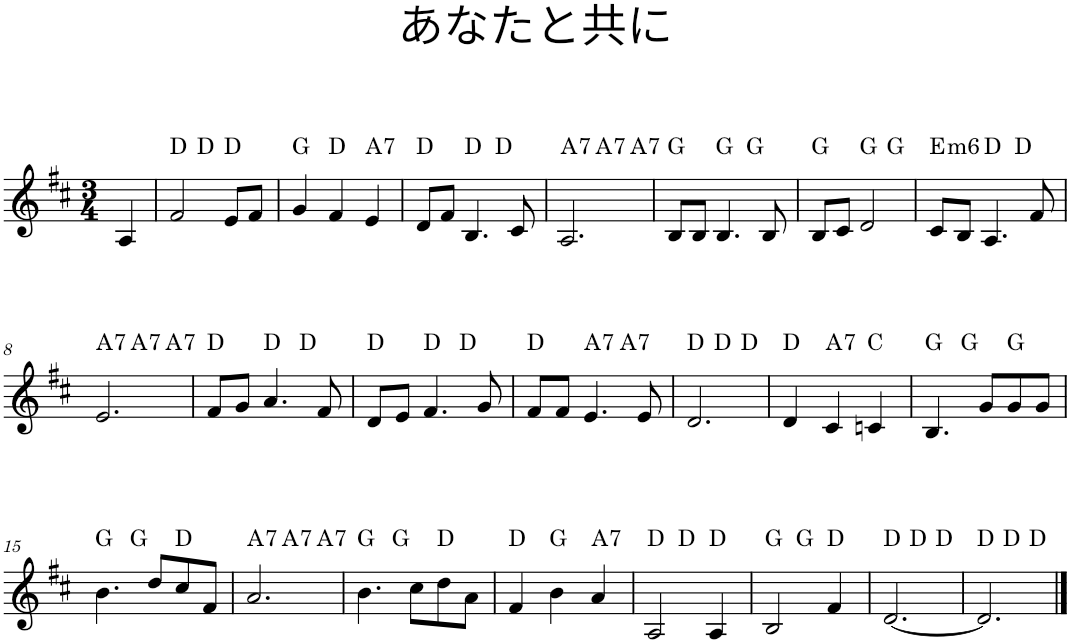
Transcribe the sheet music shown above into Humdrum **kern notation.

**kern	**harte
*part1	*part1
*staff1	*
*I"Piano	*
*I'Pno.	*
*clefG2	*
*k[f#c#]	*
*M3/4	*
=	=
4A/	.
=1	=1
*^	*
2f#/	4ryy	D:maj
.	2ryy	D:maj
8e/L	.	D:maj
8f#/J	.	.
*v	*v	*
=2	=2
4g/	G:maj
4f#/	D:maj
!	!LO:H:kt=7
4e/	A:7
=3	=3
*^	*
8d/L	2ryy	D:maj
8f#/J	.	.
4.B/	.	D:maj
.	4ryy	D:maj
8c#/	.	.
=4	=4	=4
!	!	!LO:H:kt=7
*	*^	*
2.A/	4ryy	2ryy	A:7
!	!	!	!LO:H:kt=7
.	2ryy	.	A:7
!	!	!	!LO:H:kt=7
.	.	4ryy	A:7
*	*v	*v	*
=5	=5	=5
8B/L	2ryy	G:maj
8B/J	.	.
4.B/	.	G:maj
.	4ryy	G:maj
8B/	.	.
=6	=6	=6
8B/L	2ryy	G:maj
8c#/J	.	.
2d/	.	G:maj
.	4ryy	G:maj
=7	=7	=7
!	!	!LO:H:kt=m6
8c#/L	2ryy	E:min6
8B/J	.	.
4.A/	.	D:maj
.	4ryy	D:maj
8f#/	.	.
!!LO:LB:g=z	!!
=8	=8	=8
!	!	!LO:H:kt=7
*	*^	*
2.e/	4ryy	2ryy	A:7
!	!	!	!LO:H:kt=7
.	2ryy	.	A:7
!	!	!	!LO:H:kt=7
.	.	4ryy	A:7
*	*v	*v	*
=9	=9	=9
8f#/L	2ryy	D:maj
8g/J	.	.
4.a/	.	D:maj
.	4ryy	D:maj
8f#/	.	.
=10	=10	=10
8d/L	2ryy	D:maj
8e/J	.	.
4.f#/	.	D:maj
.	4ryy	D:maj
8g/	.	.
=11	=11	=11
8f#/L	2ryy	D:maj
8f#/J	.	.
!	!	!LO:H:kt=7
4.e/	.	A:7
!	!	!LO:H:kt=7
.	4ryy	A:7
8e/	.	.
=12	=12	=12
*	*^	*
2.d/	4ryy	2ryy	D:maj
.	2ryy	.	D:maj
.	.	4ryy	D:maj
*v	*v	*v	*
=13	=13
4d/	D:maj
!	!LO:H:kt=7
4c#/	A:7
4cn/	C:maj
=14	=14
*^	*
4.B/	4ryy	G:maj
.	2ryy	G:maj
8g/L	.	.
8g/	.	G:maj
8g/J	.	.
!!LO:LB:g=z	!!
=15	=15	=15
4.b\	4ryy	G:maj
.	2ryy	G:maj
8dd/L	.	.
8cc#/	.	D:maj
8f#/J	.	.
=16	=16	=16
!	!	!LO:H:kt=7
*	*^	*
2.a/	4ryy	2ryy	A:7
!	!	!	!LO:H:kt=7
.	2ryy	.	A:7
!	!	!	!LO:H:kt=7
.	.	4ryy	A:7
*	*v	*v	*
=17	=17	=17
4.b\	4ryy	G:maj
.	2ryy	G:maj
8cc#\L	.	.
8dd\	.	D:maj
8a\J	.	.
*v	*v	*
=18	=18
4f#/	D:maj
4b\	G:maj
!	!LO:H:kt=7
4a/	A:7
=19	=19
*^	*
2A/	4ryy	D:maj
.	2ryy	D:maj
4A/	.	D:maj
=20	=20	=20
2B/	4ryy	G:maj
.	2ryy	G:maj
4f#/	.	D:maj
=21	=21	=21
*	*^	*
[<2.d/	4ryy	2ryy	D:maj
.	2ryy	.	D:maj
.	.	4ryy	D:maj
=22	=22	=22	=22
2.d/]	4ryy	2ryy	D:maj
.	2ryy	.	D:maj
.	.	4ryy	D:maj
*v	*v	*v	*
==	==
*-	*-
